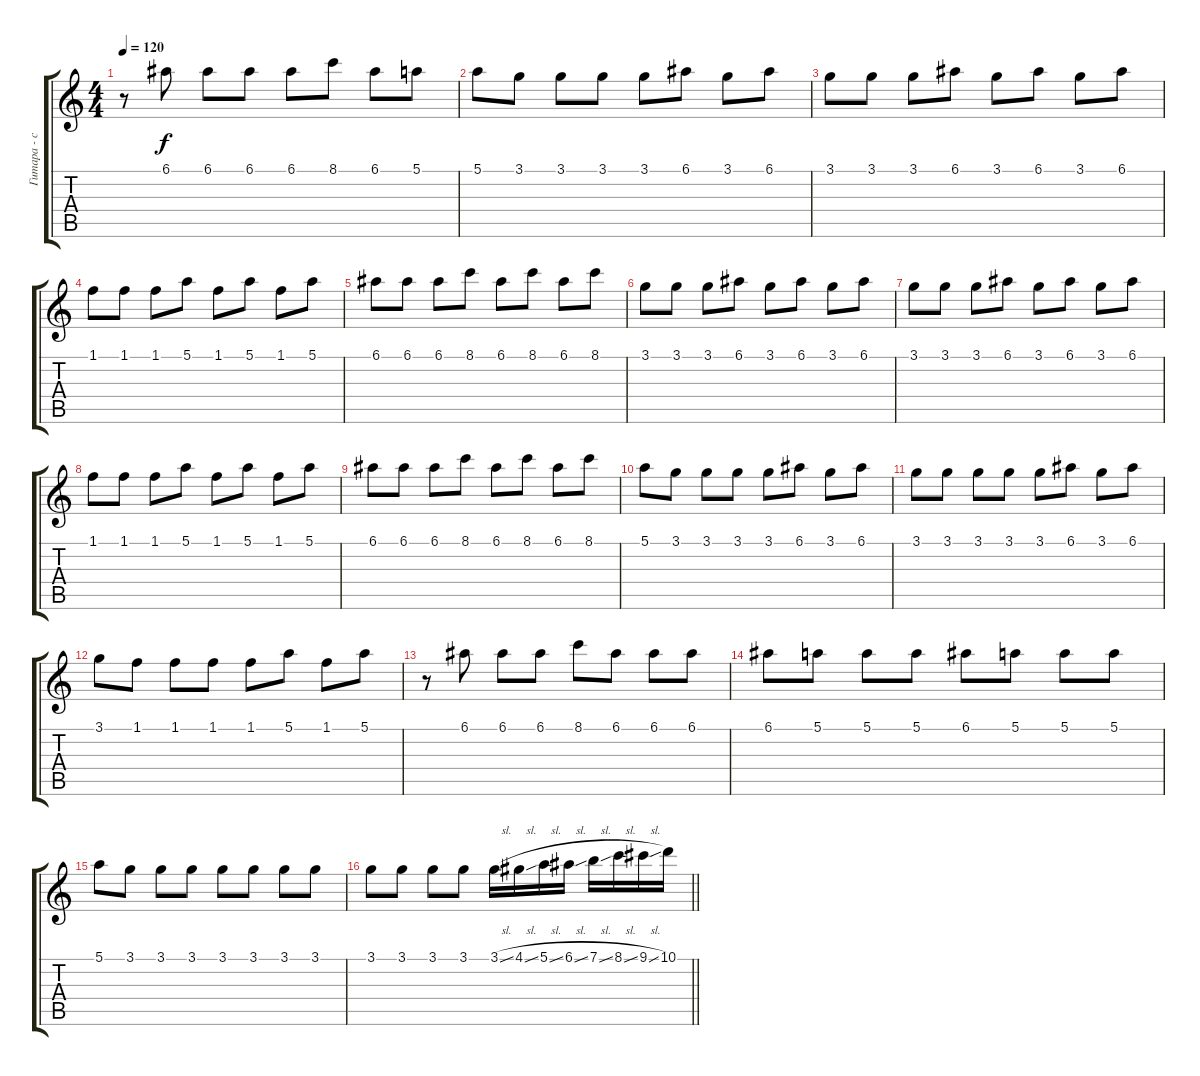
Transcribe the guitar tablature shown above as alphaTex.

\track ("Гитара - соло" "Гитара - с") {instrument distortionguitar}
\staff {score tabs}
\tuning (E4 B3 G3 D3 A2 E2) {hide}
\ts (4 4)
\tempo 120
\clef g2
\ks c
r.8{dy f} 6.1.8 6.1.8 6.1.8 6.1.8 8.1.8 6.1.8 5.1.8 |
5.1.8 3.1.8 3.1.8 3.1.8 3.1.8 6.1.8 3.1.8 6.1.8 |
3.1.8 3.1.8 3.1.8 6.1.8 3.1.8 6.1.8 3.1.8 6.1.8 |
1.1.8 1.1.8 1.1.8 5.1.8 1.1.8 5.1.8 1.1.8 5.1.8 |
6.1.8 6.1.8 6.1.8 8.1.8 6.1.8 8.1.8 6.1.8 8.1.8 |
3.1.8 3.1.8 3.1.8 6.1.8 3.1.8 6.1.8 3.1.8 6.1.8 |
3.1.8 3.1.8 3.1.8 6.1.8 3.1.8 6.1.8 3.1.8 6.1.8 |
1.1.8 1.1.8 1.1.8 5.1.8 1.1.8 5.1.8 1.1.8 5.1.8 |
6.1.8 6.1.8 6.1.8 8.1.8 6.1.8 8.1.8 6.1.8 8.1.8 |
5.1.8 3.1.8 3.1.8 3.1.8 3.1.8 6.1.8 3.1.8 6.1.8 |
3.1.8 3.1.8 3.1.8 3.1.8 3.1.8 6.1.8 3.1.8 6.1.8 |
3.1.8 1.1.8 1.1.8 1.1.8 1.1.8 5.1.8 1.1.8 5.1.8 |
r.8 6.1.8 6.1.8 6.1.8 8.1.8 6.1.8 6.1.8 6.1.8 |
6.1.8 5.1.8 5.1.8 5.1.8 6.1.8 5.1.8 5.1.8 5.1.8 |
5.1.8 3.1.8 3.1.8 3.1.8 3.1.8 3.1.8 3.1.8 3.1.8 |
\barLineRight lightlight
3.1.8 3.1.8 3.1.8 3.1.8 3.1{sl}.16 4.1{sl}.16 5.1{sl}.16 6.1{sl}.16 7.1{sl}.16 8.1{sl}.16 9.1{sl}.16 10.1.16
